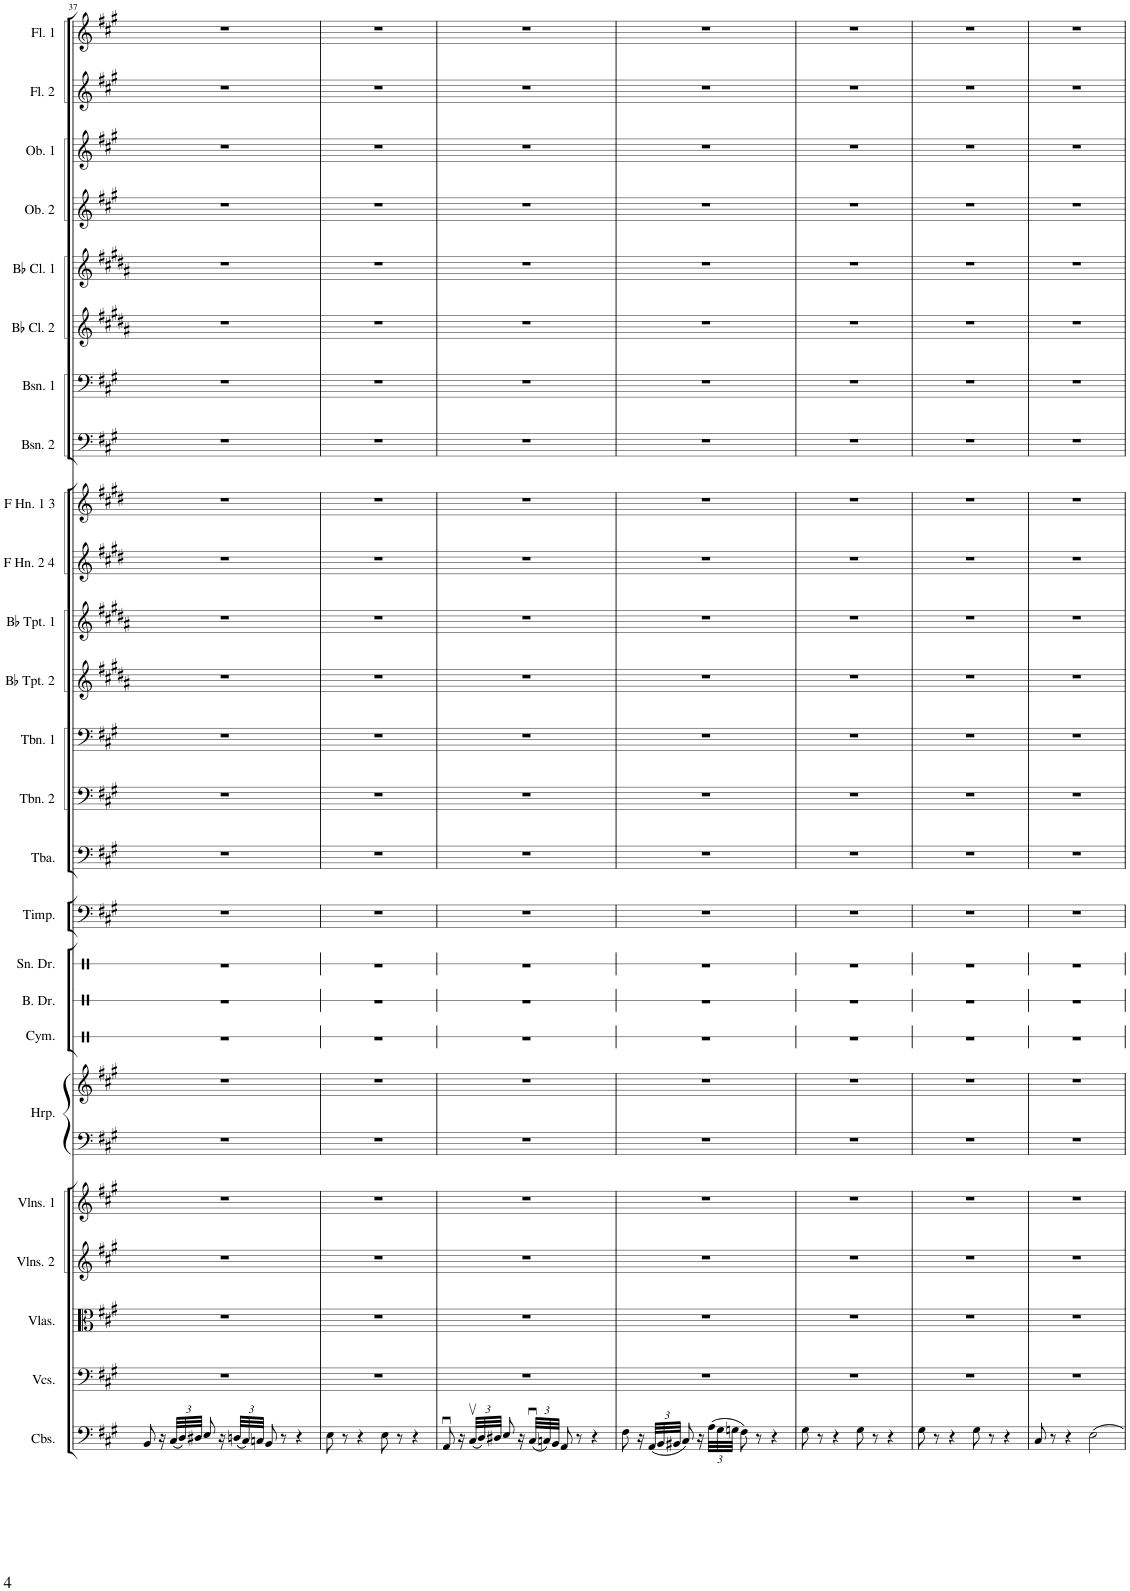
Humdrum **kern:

**kern	**kern	**kern	**kern	**kern	**kern	**kern	**kern	**kern	**kern	**kern	**kern	**kern	**kern	**kern	**kern	**kern	**kern	**kern	**kern	**kern	**kern	**kern	**kern	**kern	**kern
*part25	*part24	*part23	*part22	*part21	*part20	*part20	*part19	*part18	*part17	*part16	*part15	*part14	*part13	*part12	*part11	*part10	*part9	*part8	*part7	*part6	*part5	*part4	*part3	*part2	*part1
*staff26	*staff25	*staff24	*staff23	*staff22	*staff21	*staff20	*staff19	*staff18	*staff17	*staff16	*staff15	*staff14	*staff13	*staff12	*staff11	*staff10	*staff9	*staff8	*staff7	*staff6	*staff5	*staff4	*staff3	*staff2	*staff1
*I"Contrabasses	*I"Violoncellos	*I"Violas	*I"Violins 2	*I"Violins 1	*I"Harp	*	*I"Cymbal	*I"Bass Drum	*I"Snare Drum	*I"Timpani	*I"Tuba	*I"Trombone 2	*I"Trombone 1	*I"Bb Trumpet 2	*I"Bb Trumpet 1	*I"F Horn 2 &amp; 4	*I"F Horn 1 &amp; 3	*I"Bassoon 2	*I"Bassoon 1	*I"Bb Clarinet 2	*I"Bb Clarinet 1	*I"Oboe 2	*I"Oboe 1	*I"Flute 2	*I"Flute 1
*I'Cbs.	*I'Vcs.	*I'Vlas.	*I'Vlns. 2	*I'Vlns. 1	*I'Hrp.	*	*I'Cym.	*I'B. Dr.	*I'Sn. Dr.	*I'Timp.	*I'Tba.	*I'Tbn. 2	*I'Tbn. 1	*I'Bb Tpt. 2	*I'Bb Tpt. 1	*I'F Hn. 2 4	*I'F Hn. 1 3	*I'Bsn. 2	*I'Bsn. 1	*I'Bb Cl. 2	*I'Bb Cl. 1	*I'Ob. 2	*I'Ob. 1	*I'Fl. 2	*I'Fl. 1
!!LO:PB:g=z
*clefF4	*clefF4	*clefC3	*clefG2	*clefG2	*clefF4	*clefG2	*clefX	*clefX	*clefX	*clefF4	*clefF4	*clefF4	*clefF4	*clefG2	*clefG2	*clefG2	*clefG2	*clefF4	*clefF4	*clefG2	*clefG2	*clefG2	*clefG2	*clefG2	*clefG2
*Trd7c12	*	*	*	*	*	*	*	*	*	*	*	*	*	*Trd1c2	*Trd1c2	*Trd4c7	*Trd4c7	*	*	*Trd1c2	*Trd1c2	*	*	*	*
*k[f#c#g#]	*k[f#c#g#]	*k[f#c#g#]	*k[f#c#g#]	*k[f#c#g#]	*k[f#c#g#]	*k[f#c#g#]	*k[]	*k[]	*k[]	*k[f#c#g#]	*k[f#c#g#]	*k[f#c#g#]	*k[f#c#g#]	*k[f#c#g#d#a#]	*k[f#c#g#d#a#]	*k[f#c#g#d#]	*k[f#c#g#d#]	*k[f#c#g#]	*k[f#c#g#]	*k[f#c#g#d#a#]	*k[f#c#g#d#a#]	*k[f#c#g#]	*k[f#c#g#]	*k[f#c#g#]	*k[f#c#g#]
*M4/4	*M4/4	*M4/4	*M4/4	*M4/4	*M4/4	*M4/4	*M4/4	*M4/4	*M4/4	*M4/4	*M4/4	*M4/4	*M4/4	*M4/4	*M4/4	*M4/4	*M4/4	*M4/4	*M4/4	*M4/4	*M4/4	*M4/4	*M4/4	*M4/4	*M4/4
*met(c)	*met(c)	*met(c)	*met(c)	*met(c)	*met(c)	*met(c)	*met(c)	*met(c)	*met(c)	*met(c)	*met(c)	*met(c)	*met(c)	*met(c)	*met(c)	*met(c)	*met(c)	*met(c)	*met(c)	*met(c)	*met(c)	*met(c)	*met(c)	*met(c)	*met(c)
=37	=37	=37	=37	=37	=37	=37	=37	=37	=37	=37	=37	=37	=37	=37	=37	=37	=37	=37	=37	=37	=37	=37	=37	=37	=37
8BB/	1r	1r	1r	1r	1r	1r	1r	1r	1r	1r	1r	1r	1r	1r	1r	1r	1r	1r	1r	1r	1r	1r	1r	1r	1r
16r	.	.	.	.	.	.	.	.	.	.	.	.	.	.	.	.	.	.	.	.	.	.	.	.	.
*Xbrackettup	*	*	*	*	*	*	*	*	*	*	*	*	*	*	*	*	*	*	*	*	*	*	*	*	*
(48C#/LLL	.	.	.	.	.	.	.	.	.	.	.	.	.	.	.	.	.	.	.	.	.	.	.	.	.
48D/)	.	.	.	.	.	.	.	.	.	.	.	.	.	.	.	.	.	.	.	.	.	.	.	.	.
48D#X/JJJ	.	.	.	.	.	.	.	.	.	.	.	.	.	.	.	.	.	.	.	.	.	.	.	.	.
8E/	.	.	.	.	.	.	.	.	.	.	.	.	.	.	.	.	.	.	.	.	.	.	.	.	.
16r	.	.	.	.	.	.	.	.	.	.	.	.	.	.	.	.	.	.	.	.	.	.	.	.	.
(48Dn/LLL	.	.	.	.	.	.	.	.	.	.	.	.	.	.	.	.	.	.	.	.	.	.	.	.	.
48C#/)	.	.	.	.	.	.	.	.	.	.	.	.	.	.	.	.	.	.	.	.	.	.	.	.	.
48Cn/JJJ	.	.	.	.	.	.	.	.	.	.	.	.	.	.	.	.	.	.	.	.	.	.	.	.	.
8BB/	.	.	.	.	.	.	.	.	.	.	.	.	.	.	.	.	.	.	.	.	.	.	.	.	.
8r	.	.	.	.	.	.	.	.	.	.	.	.	.	.	.	.	.	.	.	.	.	.	.	.	.
4r	.	.	.	.	.	.	.	.	.	.	.	.	.	.	.	.	.	.	.	.	.	.	.	.	.
=38	=38	=38	=38	=38	=38	=38	=38	=38	=38	=38	=38	=38	=38	=38	=38	=38	=38	=38	=38	=38	=38	=38	=38	=38	=38
8E\	1r	1r	1r	1r	1r	1r	1r	1r	1r	1r	1r	1r	1r	1r	1r	1r	1r	1r	1r	1r	1r	1r	1r	1r	1r
8r	.	.	.	.	.	.	.	.	.	.	.	.	.	.	.	.	.	.	.	.	.	.	.	.	.
4r	.	.	.	.	.	.	.	.	.	.	.	.	.	.	.	.	.	.	.	.	.	.	.	.	.
8E\	.	.	.	.	.	.	.	.	.	.	.	.	.	.	.	.	.	.	.	.	.	.	.	.	.
8r	.	.	.	.	.	.	.	.	.	.	.	.	.	.	.	.	.	.	.	.	.	.	.	.	.
4r	.	.	.	.	.	.	.	.	.	.	.	.	.	.	.	.	.	.	.	.	.	.	.	.	.
=39	=39	=39	=39	=39	=39	=39	=39	=39	=39	=39	=39	=39	=39	=39	=39	=39	=39	=39	=39	=39	=39	=39	=39	=39	=39
8AAu/	1r	1r	1r	1r	1r	1r	1r	1r	1r	1r	1r	1r	1r	1r	1r	1r	1r	1r	1r	1r	1r	1r	1r	1r	1r
16r	.	.	.	.	.	.	.	.	.	.	.	.	.	.	.	.	.	.	.	.	.	.	.	.	.
(48C#v/LLL	.	.	.	.	.	.	.	.	.	.	.	.	.	.	.	.	.	.	.	.	.	.	.	.	.
48D/)	.	.	.	.	.	.	.	.	.	.	.	.	.	.	.	.	.	.	.	.	.	.	.	.	.
48D#X/JJJ	.	.	.	.	.	.	.	.	.	.	.	.	.	.	.	.	.	.	.	.	.	.	.	.	.
8E/	.	.	.	.	.	.	.	.	.	.	.	.	.	.	.	.	.	.	.	.	.	.	.	.	.
16r	.	.	.	.	.	.	.	.	.	.	.	.	.	.	.	.	.	.	.	.	.	.	.	.	.
(48C#u/LLL	.	.	.	.	.	.	.	.	.	.	.	.	.	.	.	.	.	.	.	.	.	.	.	.	.
48Cn/)	.	.	.	.	.	.	.	.	.	.	.	.	.	.	.	.	.	.	.	.	.	.	.	.	.
48BB/JJJ	.	.	.	.	.	.	.	.	.	.	.	.	.	.	.	.	.	.	.	.	.	.	.	.	.
8AA/	.	.	.	.	.	.	.	.	.	.	.	.	.	.	.	.	.	.	.	.	.	.	.	.	.
8r	.	.	.	.	.	.	.	.	.	.	.	.	.	.	.	.	.	.	.	.	.	.	.	.	.
4r	.	.	.	.	.	.	.	.	.	.	.	.	.	.	.	.	.	.	.	.	.	.	.	.	.
=40	=40	=40	=40	=40	=40	=40	=40	=40	=40	=40	=40	=40	=40	=40	=40	=40	=40	=40	=40	=40	=40	=40	=40	=40	=40
8F#\	1r	1r	1r	1r	1r	1r	1r	1r	1r	1r	1r	1r	1r	1r	1r	1r	1r	1r	1r	1r	1r	1r	1r	1r	1r
16r	.	.	.	.	.	.	.	.	.	.	.	.	.	.	.	.	.	.	.	.	.	.	.	.	.
(48AA/LLL	.	.	.	.	.	.	.	.	.	.	.	.	.	.	.	.	.	.	.	.	.	.	.	.	.
48BB/	.	.	.	.	.	.	.	.	.	.	.	.	.	.	.	.	.	.	.	.	.	.	.	.	.
48BB#X/JJJ	.	.	.	.	.	.	.	.	.	.	.	.	.	.	.	.	.	.	.	.	.	.	.	.	.
8C#/)	.	.	.	.	.	.	.	.	.	.	.	.	.	.	.	.	.	.	.	.	.	.	.	.	.
16r	.	.	.	.	.	.	.	.	.	.	.	.	.	.	.	.	.	.	.	.	.	.	.	.	.
(48A\LLL	.	.	.	.	.	.	.	.	.	.	.	.	.	.	.	.	.	.	.	.	.	.	.	.	.
48G#\	.	.	.	.	.	.	.	.	.	.	.	.	.	.	.	.	.	.	.	.	.	.	.	.	.
48Gn\JJJ	.	.	.	.	.	.	.	.	.	.	.	.	.	.	.	.	.	.	.	.	.	.	.	.	.
8F#\)	.	.	.	.	.	.	.	.	.	.	.	.	.	.	.	.	.	.	.	.	.	.	.	.	.
8r	.	.	.	.	.	.	.	.	.	.	.	.	.	.	.	.	.	.	.	.	.	.	.	.	.
4r	.	.	.	.	.	.	.	.	.	.	.	.	.	.	.	.	.	.	.	.	.	.	.	.	.
=41	=41	=41	=41	=41	=41	=41	=41	=41	=41	=41	=41	=41	=41	=41	=41	=41	=41	=41	=41	=41	=41	=41	=41	=41	=41
8G#\	1r	1r	1r	1r	1r	1r	1r	1r	1r	1r	1r	1r	1r	1r	1r	1r	1r	1r	1r	1r	1r	1r	1r	1r	1r
8r	.	.	.	.	.	.	.	.	.	.	.	.	.	.	.	.	.	.	.	.	.	.	.	.	.
4r	.	.	.	.	.	.	.	.	.	.	.	.	.	.	.	.	.	.	.	.	.	.	.	.	.
8G#\	.	.	.	.	.	.	.	.	.	.	.	.	.	.	.	.	.	.	.	.	.	.	.	.	.
8r	.	.	.	.	.	.	.	.	.	.	.	.	.	.	.	.	.	.	.	.	.	.	.	.	.
4r	.	.	.	.	.	.	.	.	.	.	.	.	.	.	.	.	.	.	.	.	.	.	.	.	.
=42	=42	=42	=42	=42	=42	=42	=42	=42	=42	=42	=42	=42	=42	=42	=42	=42	=42	=42	=42	=42	=42	=42	=42	=42	=42
8G#\	1r	1r	1r	1r	1r	1r	1r	1r	1r	1r	1r	1r	1r	1r	1r	1r	1r	1r	1r	1r	1r	1r	1r	1r	1r
8r	.	.	.	.	.	.	.	.	.	.	.	.	.	.	.	.	.	.	.	.	.	.	.	.	.
4r	.	.	.	.	.	.	.	.	.	.	.	.	.	.	.	.	.	.	.	.	.	.	.	.	.
8G#\	.	.	.	.	.	.	.	.	.	.	.	.	.	.	.	.	.	.	.	.	.	.	.	.	.
8r	.	.	.	.	.	.	.	.	.	.	.	.	.	.	.	.	.	.	.	.	.	.	.	.	.
4r	.	.	.	.	.	.	.	.	.	.	.	.	.	.	.	.	.	.	.	.	.	.	.	.	.
=43	=43	=43	=43	=43	=43	=43	=43	=43	=43	=43	=43	=43	=43	=43	=43	=43	=43	=43	=43	=43	=43	=43	=43	=43	=43
8C#/	1r	1r	1r	1r	1r	1r	1r	1r	1r	1r	1r	1r	1r	1r	1r	1r	1r	1r	1r	1r	1r	1r	1r	1r	1r
8r	.	.	.	.	.	.	.	.	.	.	.	.	.	.	.	.	.	.	.	.	.	.	.	.	.
4r	.	.	.	.	.	.	.	.	.	.	.	.	.	.	.	.	.	.	.	.	.	.	.	.	.
2E\	.	.	.	.	.	.	.	.	.	.	.	.	.	.	.	.	.	.	.	.	.	.	.	.	.
=	=	=	=	=	=	=	=	=	=	=	=	=	=	=	=	=	=	=	=	=	=	=	=	=	=
*-	*-	*-	*-	*-	*-	*-	*-	*-	*-	*-	*-	*-	*-	*-	*-	*-	*-	*-	*-	*-	*-	*-	*-	*-	*-
